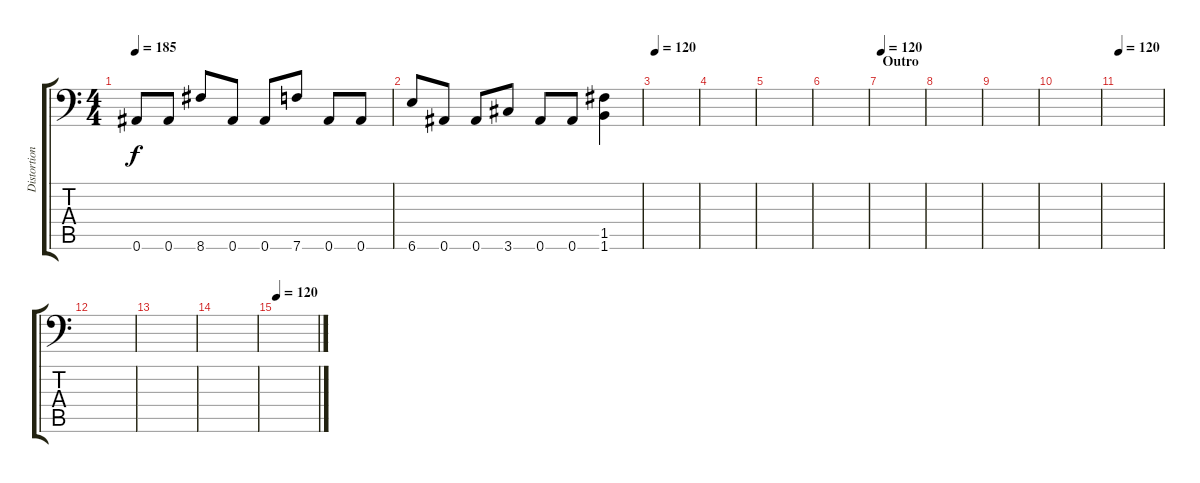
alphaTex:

\track ("Distortion Guitar" "Distortion") {instrument distortionguitar}
\staff {score tabs}
\tuning (C4 G3 Eb3 Bb2 F2 Bb1) {hide}
\ts (4 4)
\tempo 185
\clef f4
\ks c
0.6.8{dy f} 0.6.8 8.6.8 0.6.8 0.6.8 7.6.8 0.6.8 0.6.8 |
6.6.8 0.6.8 0.6.8 3.6.8 0.6.8 0.6.8 (1.5 1.6).4 |
\tempo 120
|
|
|
|
\section ("" "Outro")
\tempo 120
|
|
|
|
\tempo 120
|
|
|
|
\tempo 120
